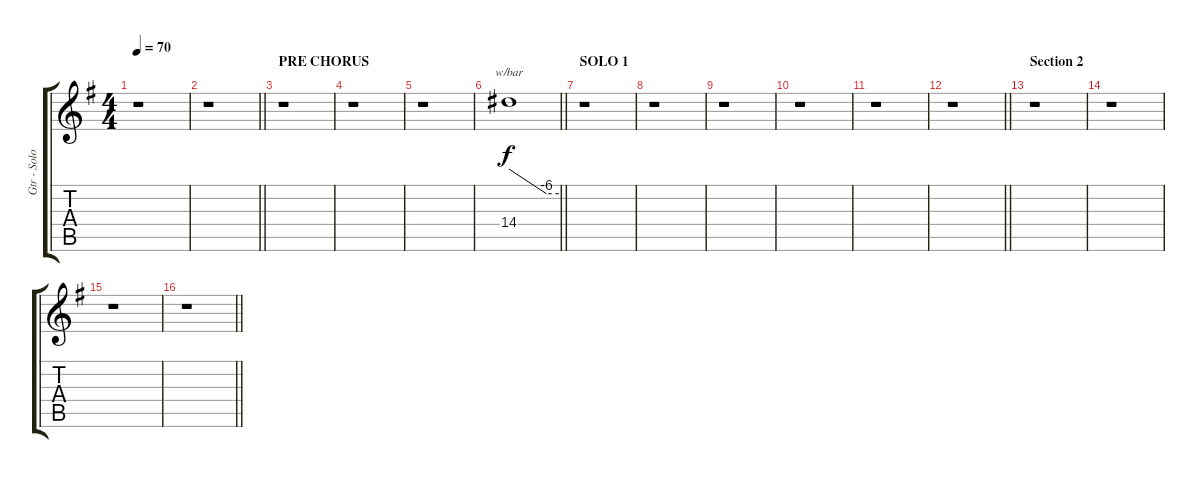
\track ("Gtr - Solo" "Gtr - Solo") {instrument overdrivenguitar}
\staff {score tabs}
\tuning (Eb4 Bb3 Gb3 Db3 Ab2 Eb2) {hide}
\ts (4 4)
\tempo 70
\clef g2
\ks eminor
r.1{dy f} |
\barLineRight lightlight
r.1 |
\section ("" "PRE CHORUS")
r.1 |
r.1 |
r.1 |
\barLineRight lightlight
14.4.1{tbe (custom default 0 0 45 -24 60 -24)} |
\section ("" "SOLO 1")
r.1 |
r.1 |
r.1 |
r.1 |
r.1 |
\barLineRight lightlight
r.1 |
\section ("" "Section 2")
r.1 |
r.1 |
r.1 |
\barLineRight lightlight
r.1
